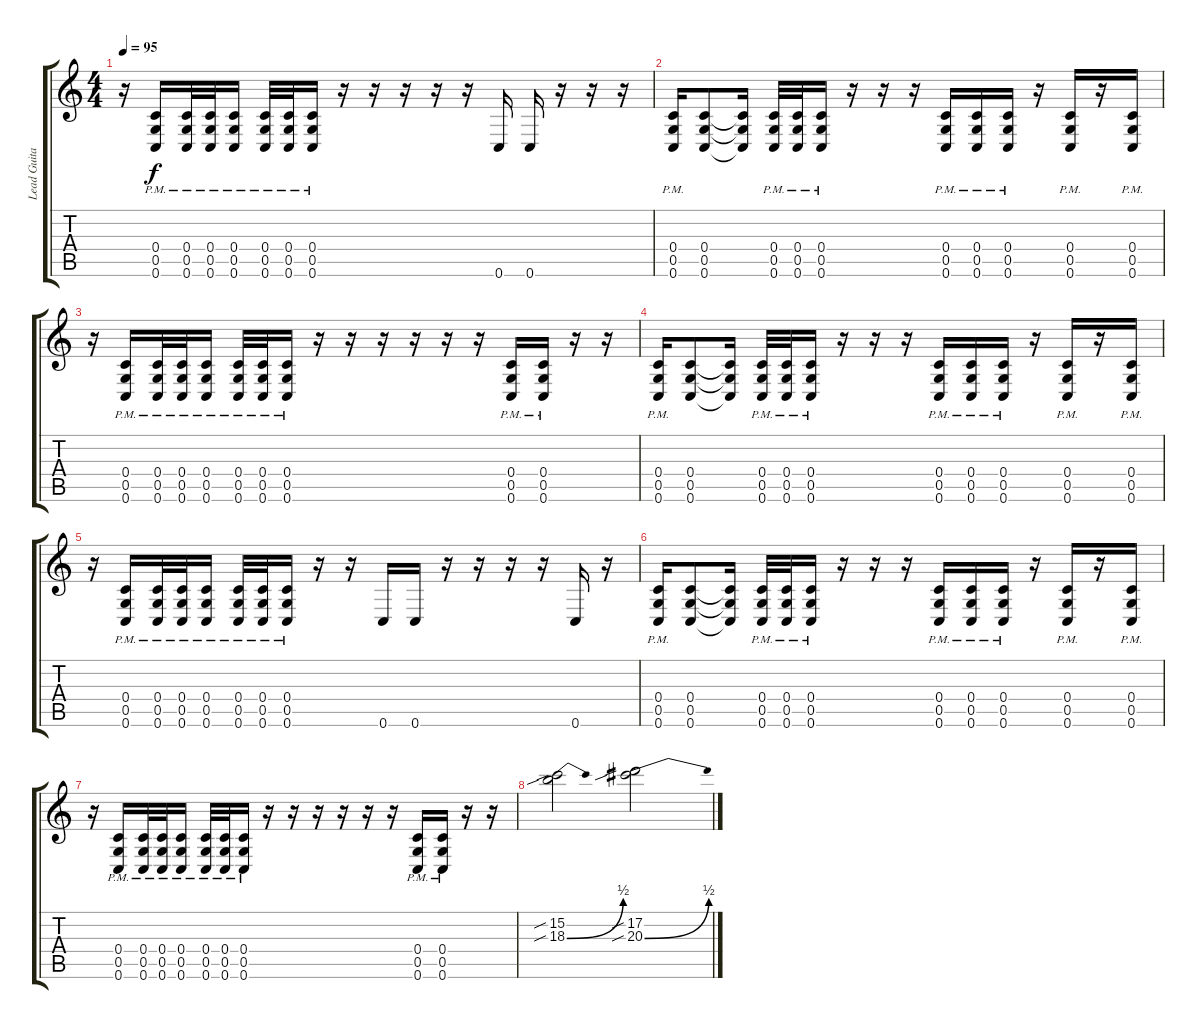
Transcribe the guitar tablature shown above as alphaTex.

\track ("Lead Guitar" "Lead Guita") {instrument distortionguitar}
\staff {score tabs}
\tuning (D4 A3 F3 C3 G2 C2) {hide}
\ts (4 4)
\tempo 95
\clef g2
\ks c
r.16{dy f} (0.4{pm} 0.5{pm} 0.6{pm}).16 (0.4{pm} 0.5{pm} 0.6{pm}).32 (0.4{pm} 0.5{pm} 0.6{pm}).32 (0.4{pm} 0.5{pm} 0.6{pm}).16 (0.4{pm} 0.5{pm} 0.6{pm}).32 (0.4{pm} 0.5{pm} 0.6{pm}).32 (0.4{pm} 0.5{pm} 0.6{pm}).16 r.16 r.16 r.16 r.16 r.16 0.6.16 0.6.16 r.16 r.16 r.16 |
(0.4{pm} 0.5{pm} 0.6{pm}).16 (0.4 0.5 0.6).8 (0.4{t} 0.5{t} 0.6{t}).16 (0.4{pm} 0.5{pm} 0.6{pm}).32 (0.4{pm} 0.5{pm} 0.6{pm}).32 (0.4{pm} 0.5{pm} 0.6{pm}).16 r.16 r.16 r.16 (0.4{pm} 0.5{pm} 0.6{pm}).16 (0.4{pm} 0.5{pm} 0.6{pm}).16 (0.4{pm} 0.5{pm} 0.6{pm}).16 r.16 (0.4{pm} 0.5{pm} 0.6{pm}).16 r.16 (0.4{pm} 0.5{pm} 0.6{pm}).16 |
r.16 (0.4{pm} 0.5{pm} 0.6{pm}).16 (0.4{pm} 0.5{pm} 0.6{pm}).32 (0.4{pm} 0.5{pm} 0.6{pm}).32 (0.4{pm} 0.5{pm} 0.6{pm}).16 (0.4{pm} 0.5{pm} 0.6{pm}).32 (0.4{pm} 0.5{pm} 0.6{pm}).32 (0.4{pm} 0.5{pm} 0.6{pm}).16 r.16 r.16 r.16 r.16 r.16 r.16 (0.4{pm} 0.5{pm} 0.6{pm}).16 (0.4{pm} 0.5{pm} 0.6{pm}).16 r.16 r.16 |
(0.4{pm} 0.5{pm} 0.6{pm}).16 (0.4 0.5 0.6).8 (0.4{t} 0.5{t} 0.6{t}).16 (0.4{pm} 0.5{pm} 0.6{pm}).32 (0.4{pm} 0.5{pm} 0.6{pm}).32 (0.4{pm} 0.5{pm} 0.6{pm}).16 r.16 r.16 r.16 (0.4{pm} 0.5{pm} 0.6{pm}).16 (0.4{pm} 0.5{pm} 0.6{pm}).16 (0.4{pm} 0.5{pm} 0.6{pm}).16 r.16 (0.4{pm} 0.5{pm} 0.6{pm}).16 r.16 (0.4{pm} 0.5{pm} 0.6{pm}).16 |
r.16 (0.4{pm} 0.5{pm} 0.6{pm}).16 (0.4{pm} 0.5{pm} 0.6{pm}).32 (0.4{pm} 0.5{pm} 0.6{pm}).32 (0.4{pm} 0.5{pm} 0.6{pm}).16 (0.4{pm} 0.5{pm} 0.6{pm}).32 (0.4{pm} 0.5{pm} 0.6{pm}).32 (0.4{pm} 0.5{pm} 0.6{pm}).16 r.16 r.16 0.6.16 0.6.16 r.16 r.16 r.16 r.16 0.6.16 r.16 |
(0.4{pm} 0.5{pm} 0.6{pm}).16 (0.4 0.5 0.6).8 (0.4{t} 0.5{t} 0.6{t}).16 (0.4{pm} 0.5{pm} 0.6{pm}).32 (0.4{pm} 0.5{pm} 0.6{pm}).32 (0.4{pm} 0.5{pm} 0.6{pm}).16 r.16 r.16 r.16 (0.4{pm} 0.5{pm} 0.6{pm}).16 (0.4{pm} 0.5{pm} 0.6{pm}).16 (0.4{pm} 0.5{pm} 0.6{pm}).16 r.16 (0.4{pm} 0.5{pm} 0.6{pm}).16 r.16 (0.4{pm} 0.5{pm} 0.6{pm}).16 |
r.16 (0.4{pm} 0.5{pm} 0.6{pm}).16 (0.4{pm} 0.5{pm} 0.6{pm}).32 (0.4{pm} 0.5{pm} 0.6{pm}).32 (0.4{pm} 0.5{pm} 0.6{pm}).16 (0.4{pm} 0.5{pm} 0.6{pm}).32 (0.4{pm} 0.5{pm} 0.6{pm}).32 (0.4{pm} 0.5{pm} 0.6{pm}).16 r.16 r.16 r.16 r.16 r.16 r.16 (0.4{pm} 0.5{pm} 0.6{pm}).16 (0.4{pm} 0.5{pm} 0.6{pm}).16 r.16 r.16 |
(15.2{sib} 18.3{be (bend 0 0 60 2) sib}).2 (17.2{sib} 20.3{be (bend 0 0 60 2) sib}).2
